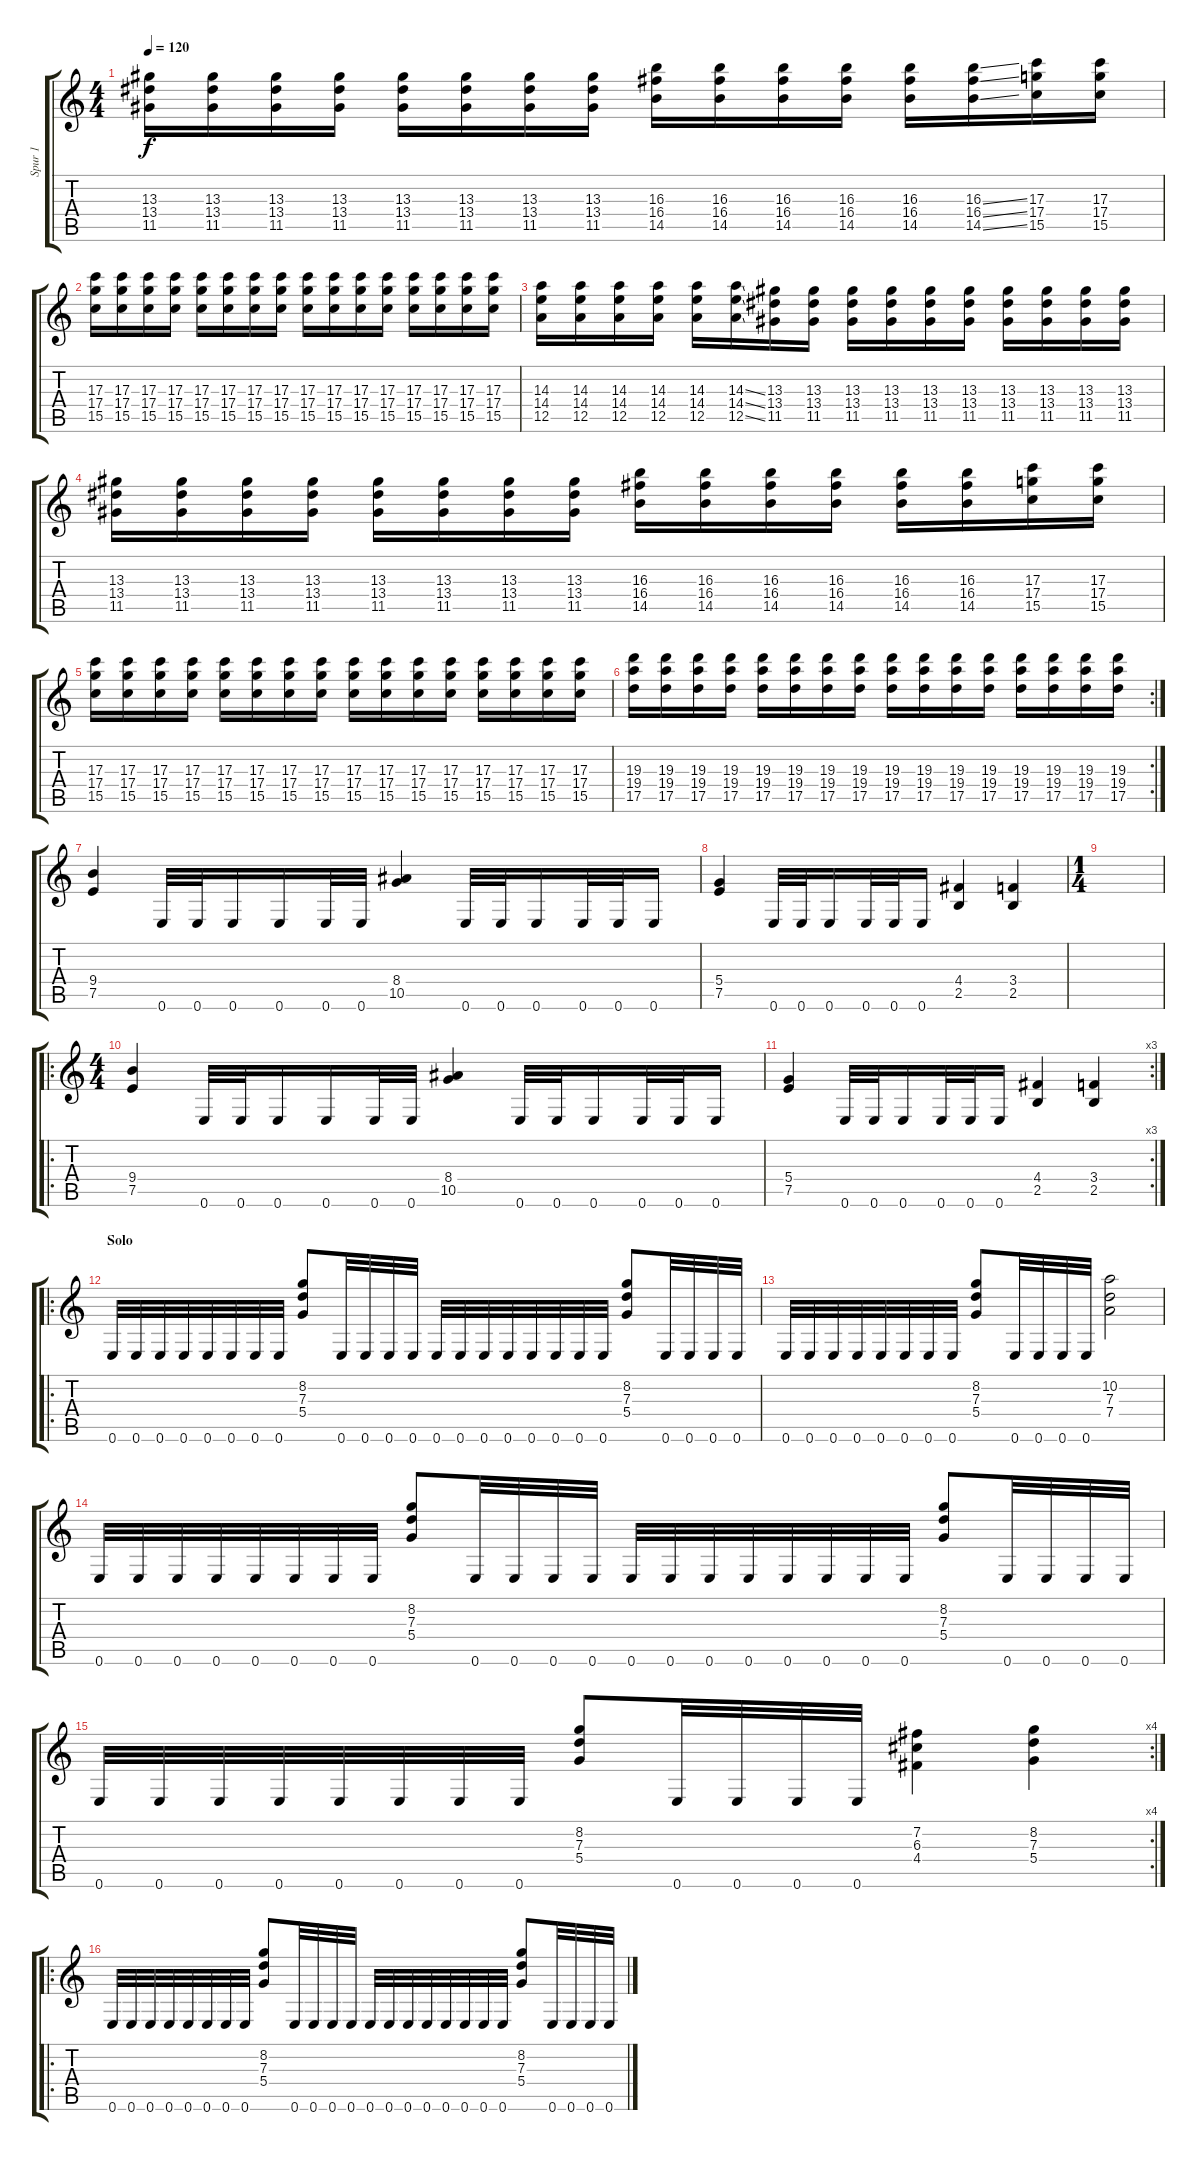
\track ("Spur 1" "Spur 1") {instrument distortionguitar}
\staff {score tabs}
\tuning (E4 B3 G3 D3 A2 E2) {hide}
\ts (4 4)
\tempo 120
\clef g2
\ks c
(13.3 13.4 11.5).16{dy f} (13.3 13.4 11.5).16 (13.3 13.4 11.5).16 (13.3 13.4 11.5).16 (13.3 13.4 11.5).16 (13.3 13.4 11.5).16 (13.3 13.4 11.5).16 (13.3 13.4 11.5).16 (16.3 16.4 14.5).16 (16.3 16.4 14.5).16 (16.3 16.4 14.5).16 (16.3 16.4 14.5).16 (16.3 16.4 14.5).16 (16.3{ss} 16.4{ss} 14.5{ss}).16 (17.3 17.4 15.5).16 (17.3 17.4 15.5).16 |
(17.3 17.4 15.5).16 (17.3 17.4 15.5).16 (17.3 17.4 15.5).16 (17.3 17.4 15.5).16 (17.3 17.4 15.5).16 (17.3 17.4 15.5).16 (17.3 17.4 15.5).16 (17.3 17.4 15.5).16 (17.3 17.4 15.5).16 (17.3 17.4 15.5).16 (17.3 17.4 15.5).16 (17.3 17.4 15.5).16 (17.3 17.4 15.5).16 (17.3 17.4 15.5).16 (17.3 17.4 15.5).16 (17.3 17.4 15.5).16 |
(14.3 14.4 12.5).16 (14.3 14.4 12.5).16 (14.3 14.4 12.5).16 (14.3 14.4 12.5).16 (14.3 14.4 12.5).16 (14.3{ss} 14.4{ss} 12.5{ss}).16 (13.3 13.4 11.5).16 (13.3 13.4 11.5).16 (13.3 13.4 11.5).16 (13.3 13.4 11.5).16 (13.3 13.4 11.5).16 (13.3 13.4 11.5).16 (13.3 13.4 11.5).16 (13.3 13.4 11.5).16 (13.3 13.4 11.5).16 (13.3 13.4 11.5).16 |
(13.3 13.4 11.5).16 (13.3 13.4 11.5).16 (13.3 13.4 11.5).16 (13.3 13.4 11.5).16 (13.3 13.4 11.5).16 (13.3 13.4 11.5).16 (13.3 13.4 11.5).16 (13.3 13.4 11.5).16 (16.3 16.4 14.5).16 (16.3 16.4 14.5).16 (16.3 16.4 14.5).16 (16.3 16.4 14.5).16 (16.3 16.4 14.5).16 (16.3 16.4 14.5).16 (17.3 17.4 15.5).16 (17.3 17.4 15.5).16 |
(17.3 17.4 15.5).16 (17.3 17.4 15.5).16 (17.3 17.4 15.5).16 (17.3 17.4 15.5).16 (17.3 17.4 15.5).16 (17.3 17.4 15.5).16 (17.3 17.4 15.5).16 (17.3 17.4 15.5).16 (17.3 17.4 15.5).16 (17.3 17.4 15.5).16 (17.3 17.4 15.5).16 (17.3 17.4 15.5).16 (17.3 17.4 15.5).16 (17.3 17.4 15.5).16 (17.3 17.4 15.5).16 (17.3 17.4 15.5).16 |
\rc 2
(19.3 19.4 17.5).16 (19.3 19.4 17.5).16 (19.3 19.4 17.5).16 (19.3 19.4 17.5).16 (19.3 19.4 17.5).16 (19.3 19.4 17.5).16 (19.3 19.4 17.5).16 (19.3 19.4 17.5).16 (19.3 19.4 17.5).16 (19.3 19.4 17.5).16 (19.3 19.4 17.5).16 (19.3 19.4 17.5).16 (19.3 19.4 17.5).16 (19.3 19.4 17.5).16 (19.3 19.4 17.5).16 (19.3 19.4 17.5).16 |
(9.4 7.5).4 0.6.32 0.6.32 0.6.16 0.6.16 0.6.32 0.6.32 (8.4 10.5).4 0.6.32 0.6.32 0.6.16 0.6.32 0.6.32 0.6.16 |
(5.4 7.5).4 0.6.32 0.6.32 0.6.16 0.6.32 0.6.32 0.6.16 (4.4 2.5).4 (3.4 2.5).4 |
\ts (1 4)
|
\ro
\ts (4 4)
(9.4 7.5).4 0.6.32 0.6.32 0.6.16 0.6.16 0.6.32 0.6.32 (8.4 10.5).4 0.6.32 0.6.32 0.6.16 0.6.32 0.6.32 0.6.16 |
\rc 3
(5.4 7.5).4 0.6.32 0.6.32 0.6.16 0.6.32 0.6.32 0.6.16 (4.4 2.5).4 (3.4 2.5).4 |
\ro
\section ("" "Solo")
0.6.32 0.6.32 0.6.32 0.6.32 0.6.32 0.6.32 0.6.32 0.6.32 (8.2 7.3 5.4).8 0.6.32 0.6.32 0.6.32 0.6.32 0.6.32 0.6.32 0.6.32 0.6.32 0.6.32 0.6.32 0.6.32 0.6.32 (8.2 7.3 5.4).8 0.6.32 0.6.32 0.6.32 0.6.32 |
0.6.32 0.6.32 0.6.32 0.6.32 0.6.32 0.6.32 0.6.32 0.6.32 (8.2 7.3 5.4).8 0.6.32 0.6.32 0.6.32 0.6.32 (10.2 7.3 7.4).2 |
0.6.32 0.6.32 0.6.32 0.6.32 0.6.32 0.6.32 0.6.32 0.6.32 (8.2 7.3 5.4).8 0.6.32 0.6.32 0.6.32 0.6.32 0.6.32 0.6.32 0.6.32 0.6.32 0.6.32 0.6.32 0.6.32 0.6.32 (8.2 7.3 5.4).8 0.6.32 0.6.32 0.6.32 0.6.32 |
\rc 4
0.6.32 0.6.32 0.6.32 0.6.32 0.6.32 0.6.32 0.6.32 0.6.32 (8.2 7.3 5.4).8 0.6.32 0.6.32 0.6.32 0.6.32 (7.2 6.3 4.4).4 (8.2 7.3 5.4).4 |
\ro
0.6.32 0.6.32 0.6.32 0.6.32 0.6.32 0.6.32 0.6.32 0.6.32 (8.2 7.3 5.4).8 0.6.32 0.6.32 0.6.32 0.6.32 0.6.32 0.6.32 0.6.32 0.6.32 0.6.32 0.6.32 0.6.32 0.6.32 (8.2 7.3 5.4).8 0.6.32 0.6.32 0.6.32 0.6.32
